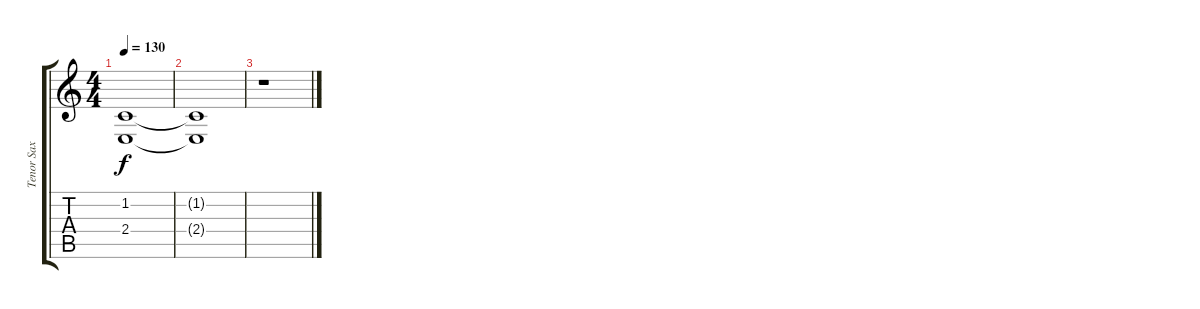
\track ("Tenor Sax" "Tenor Sax") {instrument tenorsax}
\staff {score tabs}
\tuning (E4 B3 G3 D3 A2 E2) {hide}
\ts (4 4)
\tempo 130
\clef g2
\ks c
(1.2{t} 2.4{t}).1{dy f} |
(1.2{t} 2.4{t}).1 |
r.1
